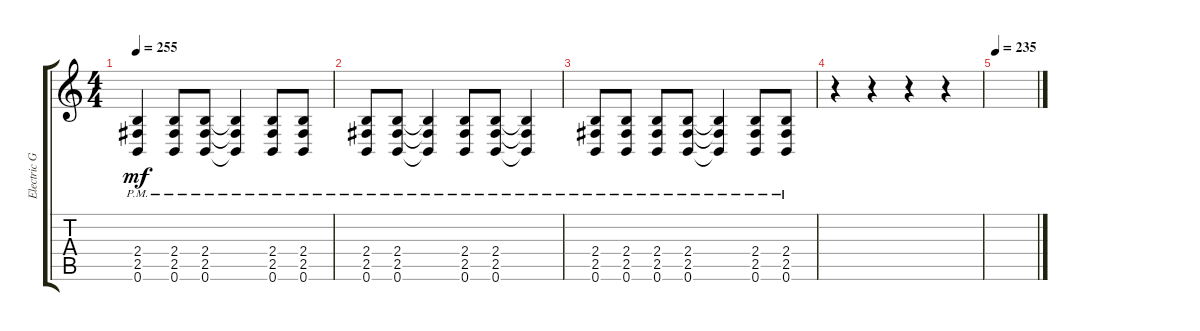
\track ("Electric Guitar" "Electric G") {instrument distortionguitar}
\staff {score tabs}
\tuning (B3 Gb3 D3 A2 E2 B1) {hide}
\ts (4 4)
\tempo 255
\clef g2
\ks c
(2.4{pm t} 2.5{pm t} 0.6{pm t}).4{dy mf} (2.4{pm} 2.5{pm} 0.6{pm}).8 (2.4{pm} 2.5{pm} 0.6{pm}).8 (2.4{pm t} 2.5{pm t} 0.6{pm t}).4 (2.4{pm} 2.5{pm} 0.6{pm}).8 (2.4{pm} 2.5{pm} 0.6{pm}).8 |
(2.4{pm} 2.5{pm} 0.6{pm}).8 (2.4{pm} 2.5{pm} 0.6{pm}).8 (2.4{pm t} 2.5{pm t} 0.6{pm t}).4 (2.4{pm} 2.5{pm} 0.6{pm}).8 (2.4{pm} 2.5{pm} 0.6{pm}).8 (2.4{pm t} 2.5{pm t} 0.6{pm t}).4 |
(2.4{pm} 2.5{pm} 0.6{pm}).8 (2.4{pm} 2.5{pm} 0.6{pm}).8 (2.4{pm} 2.5{pm} 0.6{pm}).8 (2.4{pm} 2.5{pm} 0.6{pm}).8 (2.4{pm t} 2.5{pm t} 0.6{pm t}).4 (2.4{pm} 2.5{pm} 0.6{pm}).8 (2.4{pm} 2.5{pm} 0.6{pm}).8 |
r.4 r.4 r.4 r.4 |
\tempo 235
